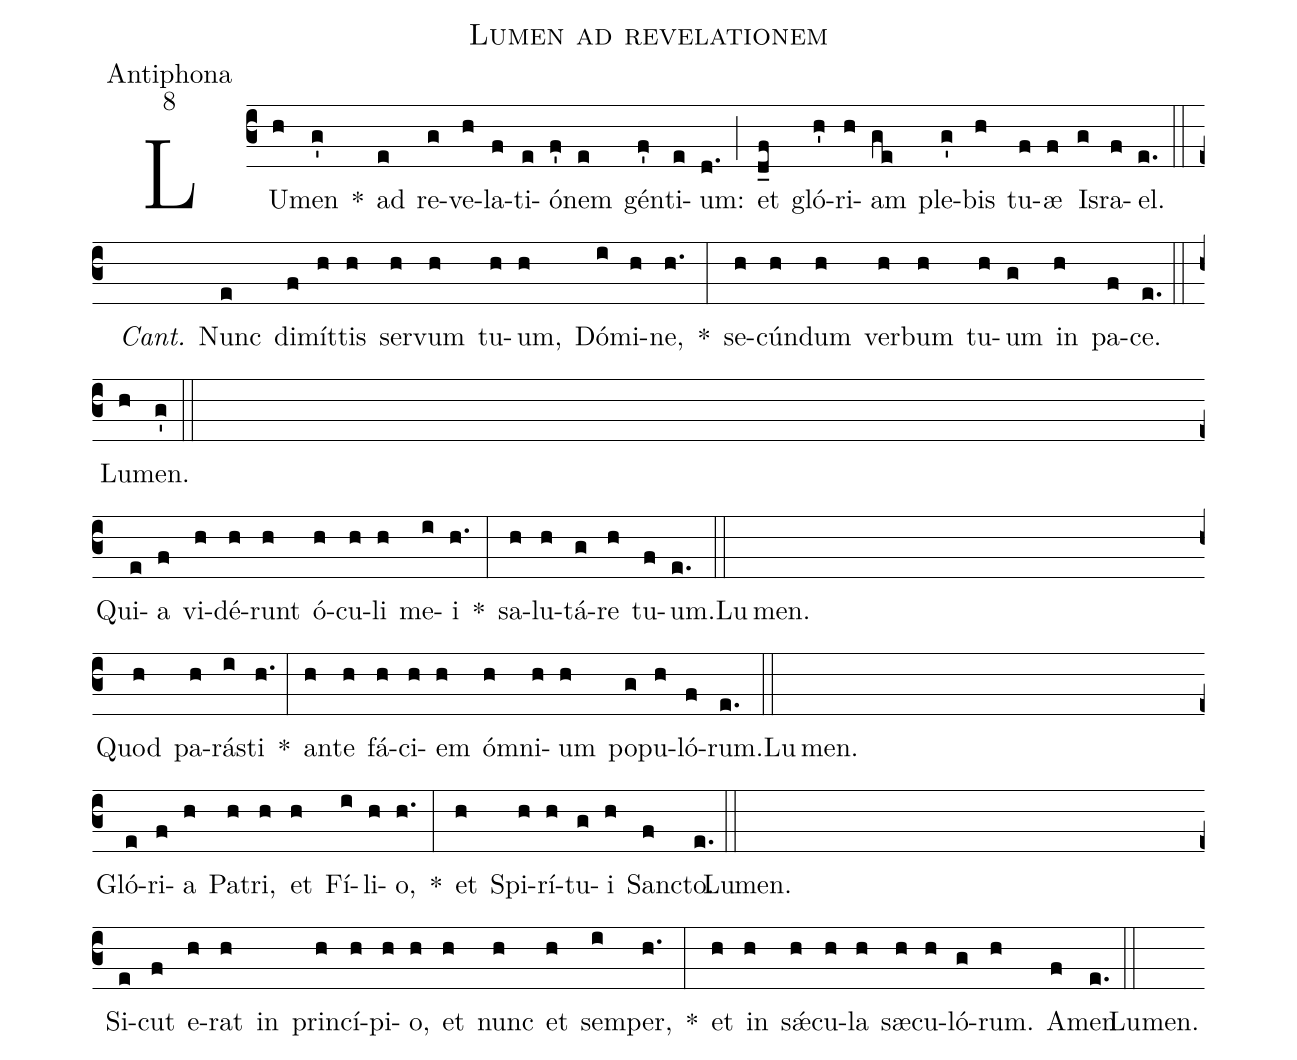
name:Lumen ad revelationem;
office-part:Antiphona;
mode:8;
%%
(c3) LU(h)men(g') *() ad(e) re(g)ve(h)la(f)ti(e)ó(f')nem(e) gén(f')ti(e)um:(d.) (;) et(d_f) gló(h')ri(h)am(ge) ple(g')bis(h) tu(f)æ(f) Is(g)ra(f)el.(e.) (::) <i>Cant.</i>() Nunc(e) di(f)mít(h)tis(h) ser(h)vum(h) tu(h)um,(h) Dó(i)mi(h)ne,(h.) *(:) se(h)cún(h)dum(h) ver(h)bum(h) tu(h)um(g) in(h) pa(f)ce.(e.) (::) Lu(h)men.(g') (::) (Z) Qui(e)a(f) vi(h)dé(h)runt(h) ó(h)cu(h)li(h) me(i)i(h.) *(:) sa(h)lu(h)tá(g)re(h) tu(f)um.(e.) (::) Lu()men.() (Z) Quod(h) pa(h)rá(i)sti(h.) *(:) an(h)te(h) fá(h)ci(h)em(h) ó(h)mni(h)um(h) po(g)pu(h)ló(f)rum.(e.) (::) Lu()men.() (Z) Gló(e)ri(f)a(h) Pa(h)tri,(h) et(h) Fí(i)li(h)o,(h.) *(:) et(h) Spi(h)rí(h)tu(g)i(h) San(f)cto.(e.) (::) Lu()men.() (Z) Si(e)cut(f) e(h)rat(h) in() prin(h)cí(h)pi(h)o,(h) et(h) nunc(h) et(h) sem(i)per,(h.) *(:) et(h) in(h) s<sp>'æ</sp>(h)cu(h)la(h) sæ(h)cu(h)ló(g)rum.(h) A(f)men(e.) (::) Lu()men.() ()
